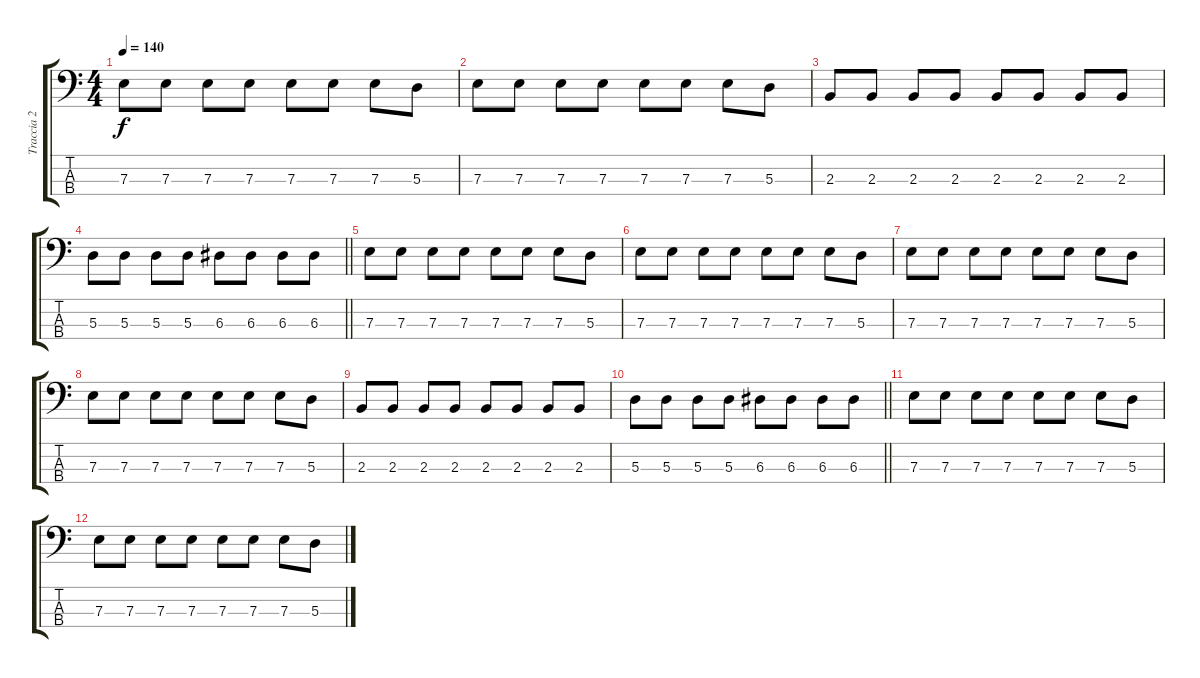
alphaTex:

\track ("Traccia 2" "Traccia 2") {instrument electricbasspick}
\staff {score tabs}
\tuning (G2 D2 A1 E1) {hide}
\ts (4 4)
\tempo 140
\clef f4
\ks c
7.3.8{dy f} 7.3.8 7.3.8 7.3.8 7.3.8 7.3.8 7.3.8 5.3.8 |
7.3.8 7.3.8 7.3.8 7.3.8 7.3.8 7.3.8 7.3.8 5.3.8 |
2.3.8 2.3.8 2.3.8 2.3.8 2.3.8 2.3.8 2.3.8 2.3.8 |
\barLineRight lightlight
5.3.8 5.3.8 5.3.8 5.3.8 6.3.8 6.3.8 6.3.8 6.3.8 |
7.3.8 7.3.8 7.3.8 7.3.8 7.3.8 7.3.8 7.3.8 5.3.8 |
7.3.8 7.3.8 7.3.8 7.3.8 7.3.8 7.3.8 7.3.8 5.3.8 |
7.3.8 7.3.8 7.3.8 7.3.8 7.3.8 7.3.8 7.3.8 5.3.8 |
7.3.8 7.3.8 7.3.8 7.3.8 7.3.8 7.3.8 7.3.8 5.3.8 |
2.3.8 2.3.8 2.3.8 2.3.8 2.3.8 2.3.8 2.3.8 2.3.8 |
\barLineRight lightlight
5.3.8 5.3.8 5.3.8 5.3.8 6.3.8 6.3.8 6.3.8 6.3.8 |
7.3.8 7.3.8 7.3.8 7.3.8 7.3.8 7.3.8 7.3.8 5.3.8 |
7.3.8 7.3.8 7.3.8 7.3.8 7.3.8 7.3.8 7.3.8 5.3.8
